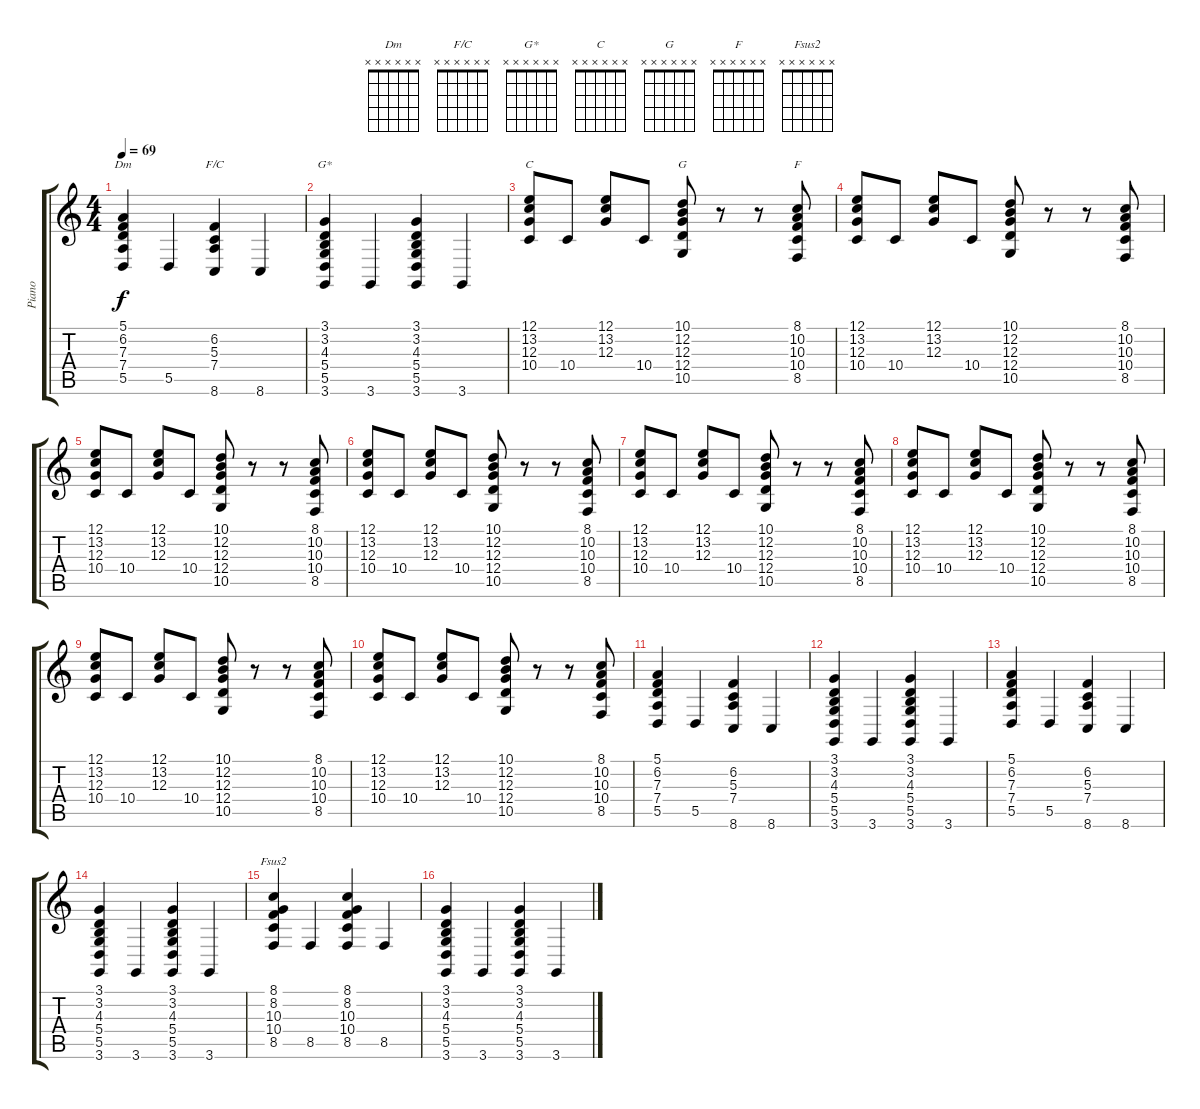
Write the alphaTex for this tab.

\track ("Piano" "Piano") {instrument acousticgrandpiano}
\staff {score tabs}
\tuning (E4 B3 G3 D3 A2 E2) {hide}
\chord ("Dm" x x x x x x)
\chord ("F/C" x x x x x x)
\chord ("G*" x x x x x x)
\chord ("C" x x x x x x)
\chord ("G" x x x x x x)
\chord ("F" x x x x x x)
\chord ("Fsus2" x x x x x x)
\ts (4 4)
\tempo 69
\clef g2
\ks c
(5.1 6.2 7.3 7.4 5.5).4{ch "Dm" dy f} 5.5.4 (6.2 5.3 7.4 8.6).4{ch "F/C"} 8.6.4 |
(3.1 3.2 4.3 5.4 5.5 3.6).4{ch "G*"} 3.6.4 (3.1 3.2 4.3 5.4 5.5 3.6).4 3.6.4 |
(12.1 13.2 12.3 10.4).8{ch "C"} 10.4.8 (12.1 13.2 12.3).8 10.4.8 (10.1 12.2 12.3 12.4 10.5).8{ch "G"} r.8 r.8 (8.1 10.2 10.3 10.4 8.5).8{ch "F"} |
(12.1 13.2 12.3 10.4).8 10.4.8 (12.1 13.2 12.3).8 10.4.8 (10.1 12.2 12.3 12.4 10.5).8 r.8 r.8 (8.1 10.2 10.3 10.4 8.5).8 |
(12.1 13.2 12.3 10.4).8 10.4.8 (12.1 13.2 12.3).8 10.4.8 (10.1 12.2 12.3 12.4 10.5).8 r.8 r.8 (8.1 10.2 10.3 10.4 8.5).8 |
(12.1 13.2 12.3 10.4).8 10.4.8 (12.1 13.2 12.3).8 10.4.8 (10.1 12.2 12.3 12.4 10.5).8 r.8 r.8 (8.1 10.2 10.3 10.4 8.5).8 |
(12.1 13.2 12.3 10.4).8 10.4.8 (12.1 13.2 12.3).8 10.4.8 (10.1 12.2 12.3 12.4 10.5).8 r.8 r.8 (8.1 10.2 10.3 10.4 8.5).8 |
(12.1 13.2 12.3 10.4).8 10.4.8 (12.1 13.2 12.3).8 10.4.8 (10.1 12.2 12.3 12.4 10.5).8 r.8 r.8 (8.1 10.2 10.3 10.4 8.5).8 |
(12.1 13.2 12.3 10.4).8 10.4.8 (12.1 13.2 12.3).8 10.4.8 (10.1 12.2 12.3 12.4 10.5).8 r.8 r.8 (8.1 10.2 10.3 10.4 8.5).8 |
(12.1 13.2 12.3 10.4).8 10.4.8 (12.1 13.2 12.3).8 10.4.8 (10.1 12.2 12.3 12.4 10.5).8 r.8 r.8 (8.1 10.2 10.3 10.4 8.5).8 |
(5.1 6.2 7.3 7.4 5.5).4 5.5.4 (6.2 5.3 7.4 8.6).4 8.6.4 |
(3.1 3.2 4.3 5.4 5.5 3.6).4 3.6.4 (3.1 3.2 4.3 5.4 5.5 3.6).4 3.6.4 |
(5.1 6.2 7.3 7.4 5.5).4 5.5.4 (6.2 5.3 7.4 8.6).4 8.6.4 |
(3.1 3.2 4.3 5.4 5.5 3.6).4 3.6.4 (3.1 3.2 4.3 5.4 5.5 3.6).4 3.6.4 |
(8.1 8.2 10.3 10.4 8.5).4{ch "Fsus2"} 8.5.4 (8.1 8.2 10.3 10.4 8.5).4 8.5.4 |
(3.1 3.2 4.3 5.4 5.5 3.6).4 3.6.4 (3.1 3.2 4.3 5.4 5.5 3.6).4 3.6.4
